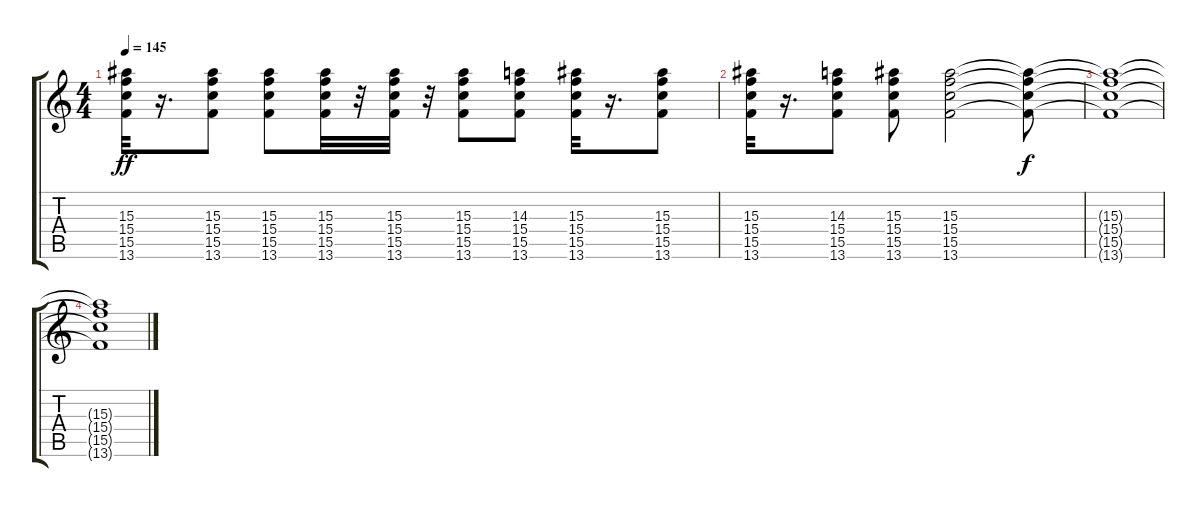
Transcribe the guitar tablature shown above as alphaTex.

\track "" {instrument distortionguitar}
\staff {score tabs}
\tuning (E4 B3 G3 D3 A2 E2) {hide}
\ts (4 4)
\tempo 145
\clef g2
\ks c
(15.3 15.4 15.5 13.6).32{dy ff} r.16{d} (15.3 15.4 15.5 13.6).8 (15.3 15.4 15.5 13.6).8 (15.3 15.4 15.5 13.6).32 r.32 (15.3 15.4 15.5 13.6).32 r.32 (15.3 15.4 15.5 13.6).8 (14.3 15.4 15.5 13.6).8 (15.3 15.4 15.5 13.6).32 r.16{d} (15.3 15.4 15.5 13.6).8 |
(15.3 15.4 15.5 13.6).32 r.16{d} (14.3 15.4 15.5 13.6).8 (15.3 15.4 15.5 13.6).8 (15.3 15.4 15.5 13.6).2 (15.3{t} 15.4{t} 15.5{t} 13.6{t}).8{dy f} |
(15.3{t} 15.4{t} 15.5{t} 13.6{t}).1 |
(15.3{t} 15.4{t} 15.5{t} 13.6{t}).1
